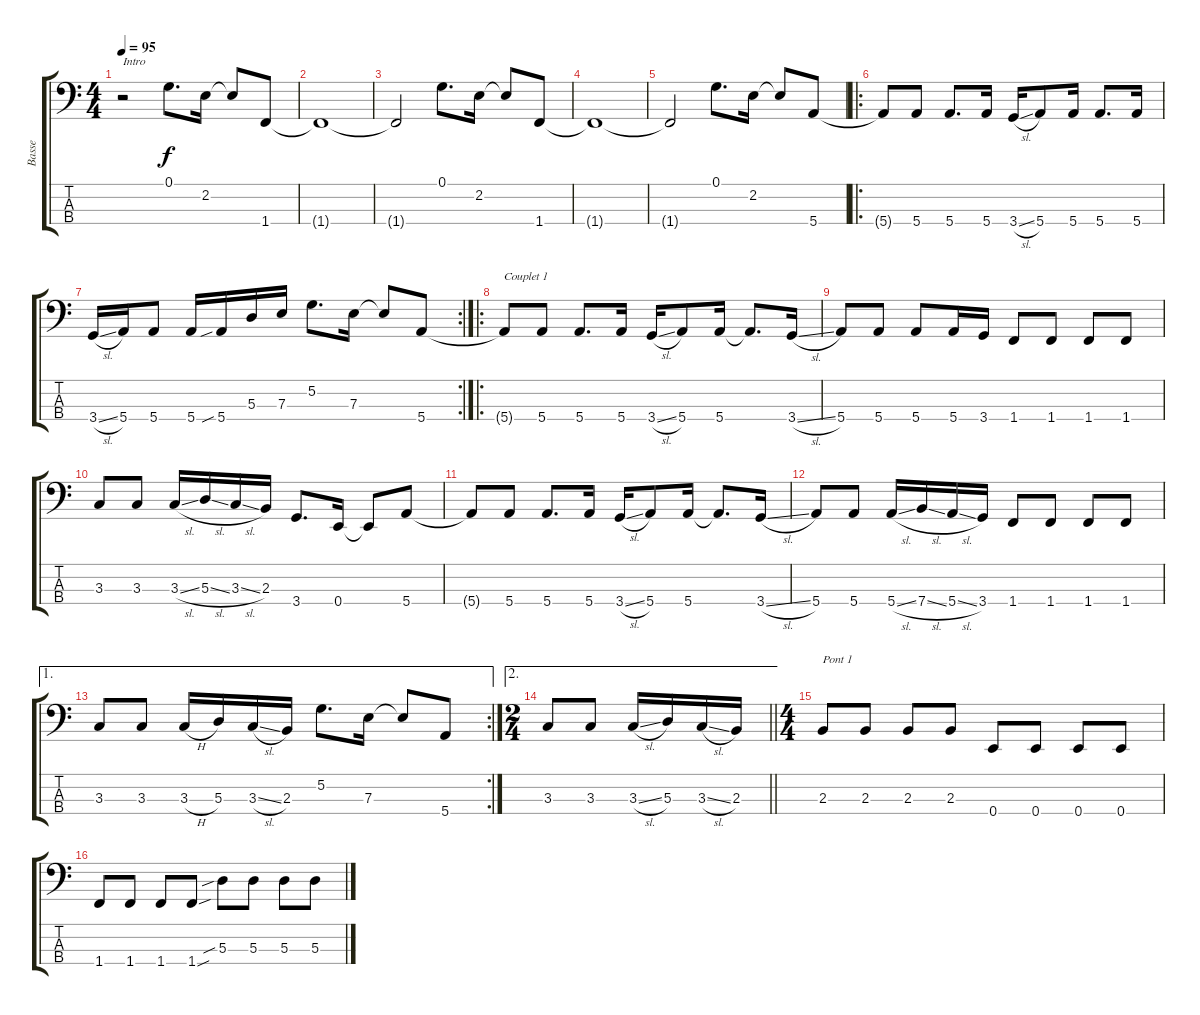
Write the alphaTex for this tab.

\track ("Basse" "Basse") {instrument electricbassfinger}
\staff {score tabs}
\tuning (G2 D2 A1 E1) {hide}
\ts (4 4)
\tempo 95
\clef f4
\ks c
r.2{txt "Intro" dy f instrument electricbassfinger} 0.1.8{d} 2.2.16 2.2{t}.8 1.4.8 |
1.4{t}.1 |
1.4{t}.2 0.1.8{d} 2.2.16 2.2{t}.8 1.4.8 |
1.4{t}.1 |
1.4{t}.2 0.1.8{d} 2.2.16 2.2{t}.8 5.4.8 |
\ro
5.4{t}.8 5.4.8 5.4.8{d} 5.4.16 3.4{sl}.16 5.4.8 5.4.16 5.4.8{d} 5.4.16 |
\rc 2
3.4{sl}.16 5.4.16 5.4.8 5.4.16 5.4{sib}.16 5.3.16 7.3.16 5.2.8{d} 7.3.16 7.3{t}.8 5.4.8 |
\ro
5.4{t}.8{txt "Couplet 1"} 5.4.8 5.4.8{d} 5.4.16 3.4{sl}.16 5.4.8 5.4.16 5.4{t}.8{d} 3.4{sl}.16 |
5.4.8 5.4.8 5.4.8 5.4.16 3.4.16 1.4.8 1.4.8 1.4.8 1.4.8 |
3.3.8 3.3.8 3.3{sl}.16 5.3{sl}.16 3.3{sl}.16 2.3.16 3.4.8{d} 0.4.16 0.4{t}.8 5.4.8 |
5.4{t}.8 5.4.8 5.4.8{d} 5.4.16 3.4{sl}.16 5.4.8 5.4.16 5.4{t}.8{d} 3.4{sl}.16 |
5.4.8 5.4.8 5.4{sl}.16 7.4{sl}.16 5.4{sl}.16 3.4.16 1.4.8 1.4.8 1.4.8 1.4.8 |
\ae 1
\rc 2
3.3.8 3.3.8 3.3{h}.16 5.3.16 3.3{sl}.16 2.3.16 5.2.8{d} 7.3.16 7.3{t}.8 5.4.8 |
\ae 2
\ts (2 4)
\barLineRight lightlight
3.3.8 3.3.8 3.3{sl}.16 5.3.16 3.3{sl}.16 2.3.16 |
\ts (4 4)
2.3.8{txt "Pont 1"} 2.3.8 2.3.8 2.3.8 0.4.8 0.4.8 0.4.8 0.4.8 |
1.4.8 1.4.8 1.4.8 1.4{sou}.8 5.3{sib}.8 5.3.8 5.3.8 5.3.8
